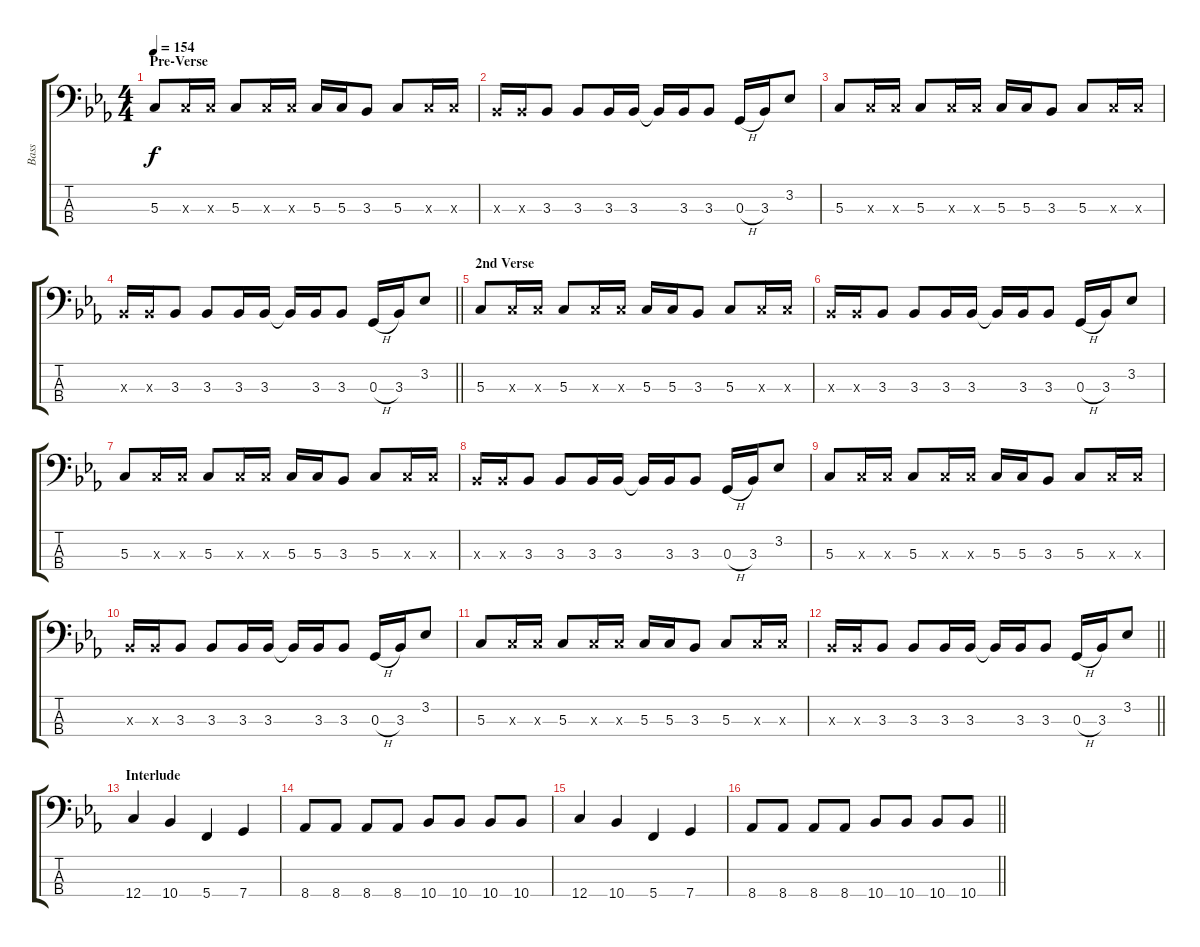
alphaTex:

\track ("Bass" "Bass") {instrument electricbasspick}
\staff {score tabs}
\tuning (F2 C2 G1 C1) {hide}
\ts (4 4)
\section ("" "Pre-Verse")
\tempo 154
\clef f4
\ks cminor
5.3.8{dy f} 5.3{x}.16 5.3{x}.16 5.3.8 5.3{x}.16 5.3{x}.16 5.3.16 5.3.16 3.3.8 5.3.8 5.3{x}.16 5.3{x}.16 |
3.3{x}.16 3.3{x}.16 3.3.8 3.3.8 3.3.16 3.3.16 3.3{t}.16 3.3.16 3.3.8 0.3{h}.16 3.3.16 3.2.8 |
5.3.8 5.3{x}.16 5.3{x}.16 5.3.8 5.3{x}.16 5.3{x}.16 5.3.16 5.3.16 3.3.8 5.3.8 5.3{x}.16 5.3{x}.16 |
\barLineRight lightlight
3.3{x}.16 3.3{x}.16 3.3.8 3.3.8 3.3.16 3.3.16 3.3{t}.16 3.3.16 3.3.8 0.3{h}.16 3.3.16 3.2.8 |
\section ("" "2nd Verse")
5.3.8 5.3{x}.16 5.3{x}.16 5.3.8 5.3{x}.16 5.3{x}.16 5.3.16 5.3.16 3.3.8 5.3.8 5.3{x}.16 5.3{x}.16 |
3.3{x}.16 3.3{x}.16 3.3.8 3.3.8 3.3.16 3.3.16 3.3{t}.16 3.3.16 3.3.8 0.3{h}.16 3.3.16 3.2.8 |
5.3.8 5.3{x}.16 5.3{x}.16 5.3.8 5.3{x}.16 5.3{x}.16 5.3.16 5.3.16 3.3.8 5.3.8 5.3{x}.16 5.3{x}.16 |
3.3{x}.16 3.3{x}.16 3.3.8 3.3.8 3.3.16 3.3.16 3.3{t}.16 3.3.16 3.3.8 0.3{h}.16 3.3.16 3.2.8 |
5.3.8 5.3{x}.16 5.3{x}.16 5.3.8 5.3{x}.16 5.3{x}.16 5.3.16 5.3.16 3.3.8 5.3.8 5.3{x}.16 5.3{x}.16 |
3.3{x}.16 3.3{x}.16 3.3.8 3.3.8 3.3.16 3.3.16 3.3{t}.16 3.3.16 3.3.8 0.3{h}.16 3.3.16 3.2.8 |
5.3.8 5.3{x}.16 5.3{x}.16 5.3.8 5.3{x}.16 5.3{x}.16 5.3.16 5.3.16 3.3.8 5.3.8 5.3{x}.16 5.3{x}.16 |
\barLineRight lightlight
3.3{x}.16 3.3{x}.16 3.3.8 3.3.8 3.3.16 3.3.16 3.3{t}.16 3.3.16 3.3.8 0.3{h}.16 3.3.16 3.2.8 |
\section ("" "Interlude")
12.4.4 10.4.4 5.4.4 7.4.4 |
8.4.8 8.4.8 8.4.8 8.4.8 10.4.8 10.4.8 10.4.8 10.4.8 |
12.4.4 10.4.4 5.4.4 7.4.4 |
\barLineRight lightlight
8.4.8 8.4.8 8.4.8 8.4.8 10.4.8 10.4.8 10.4.8 10.4.8
